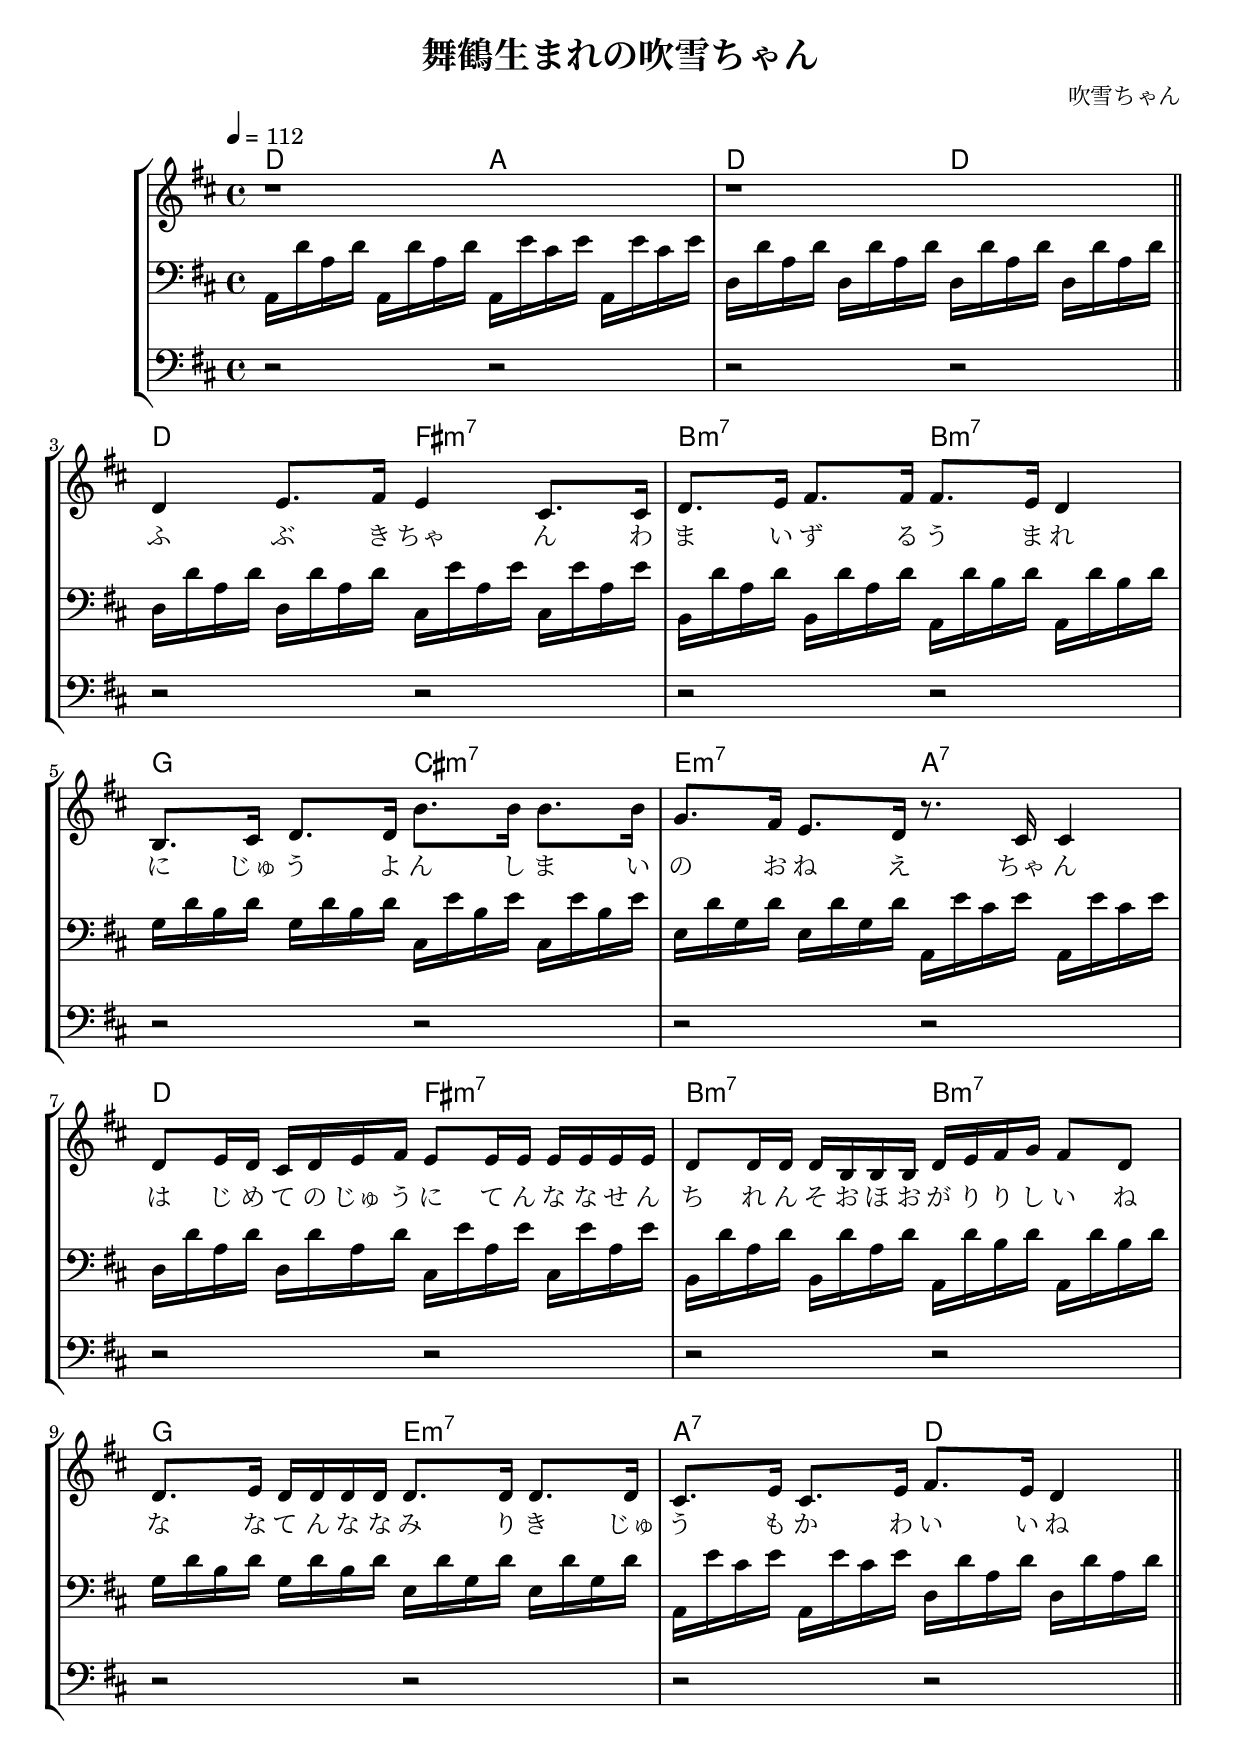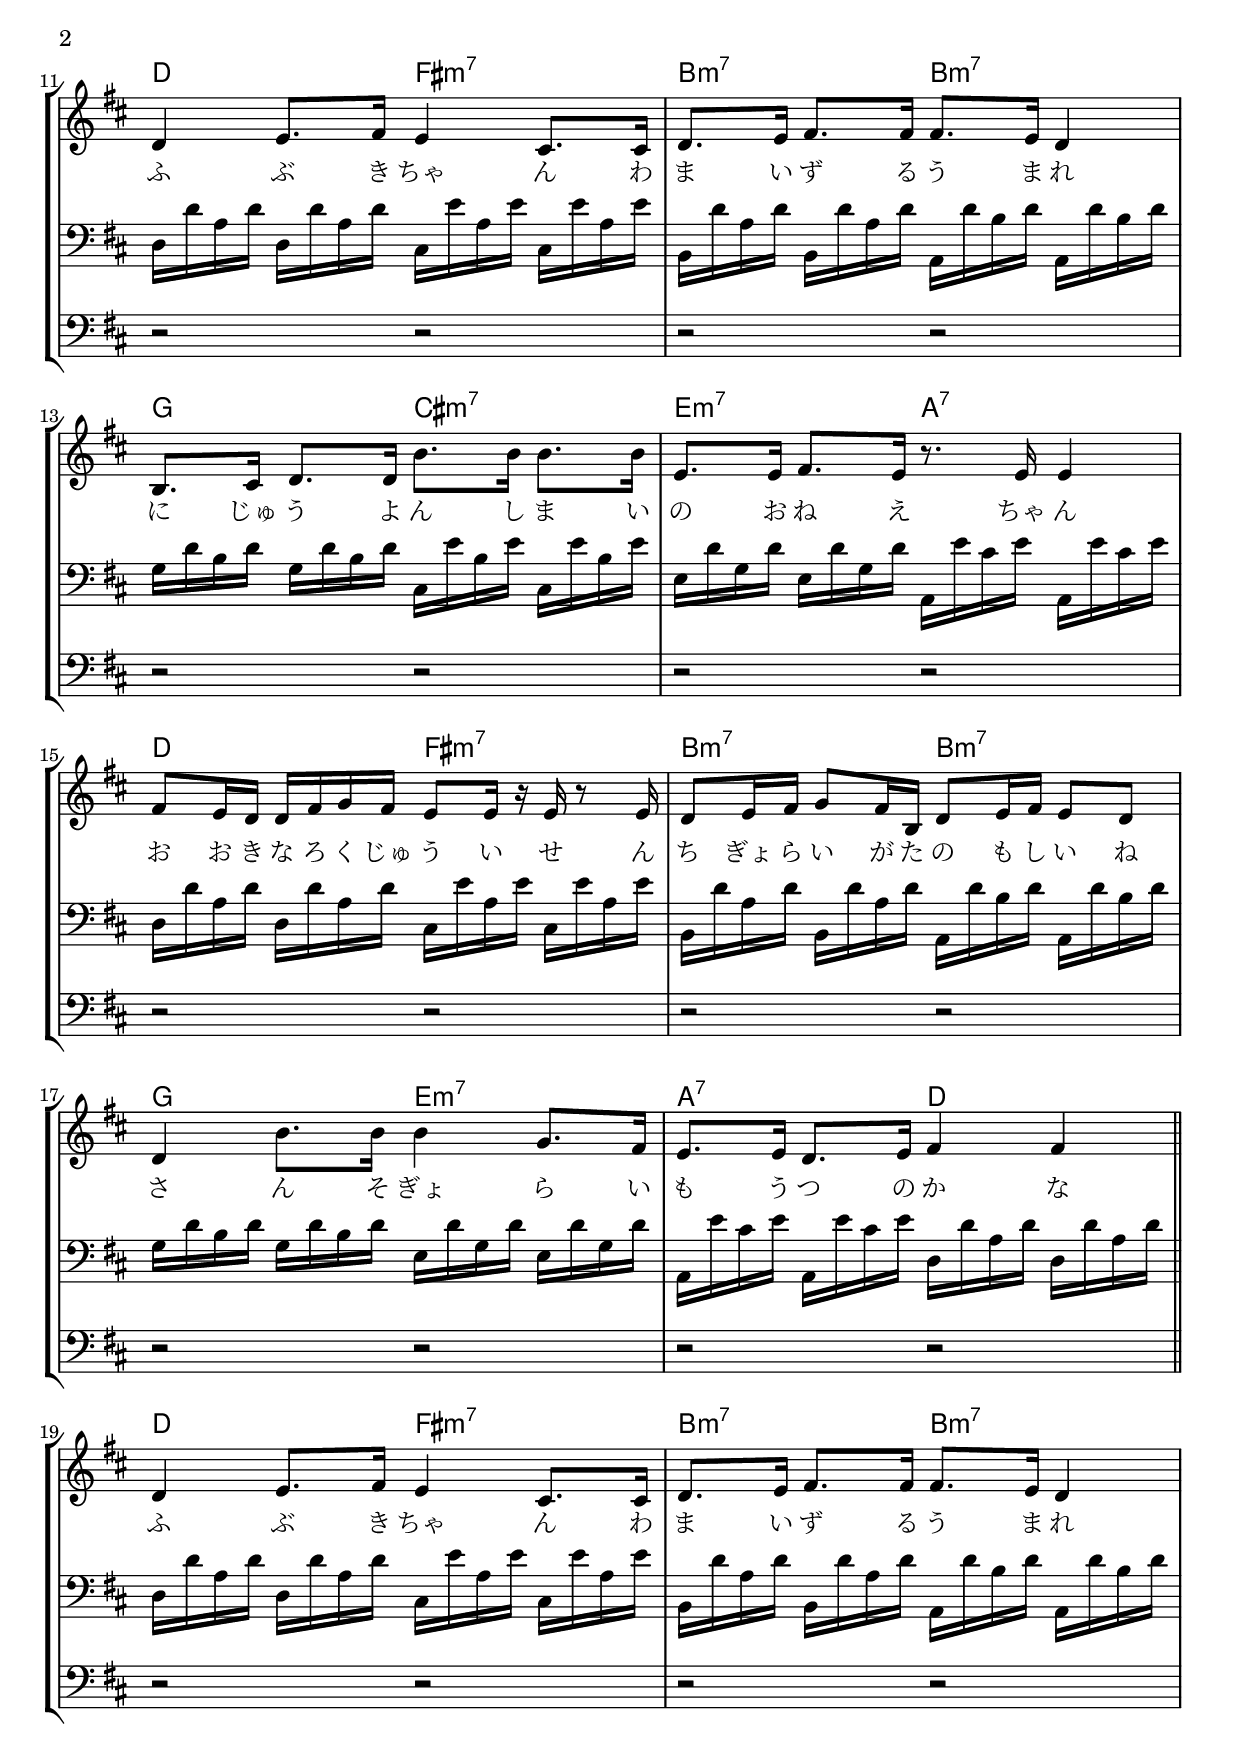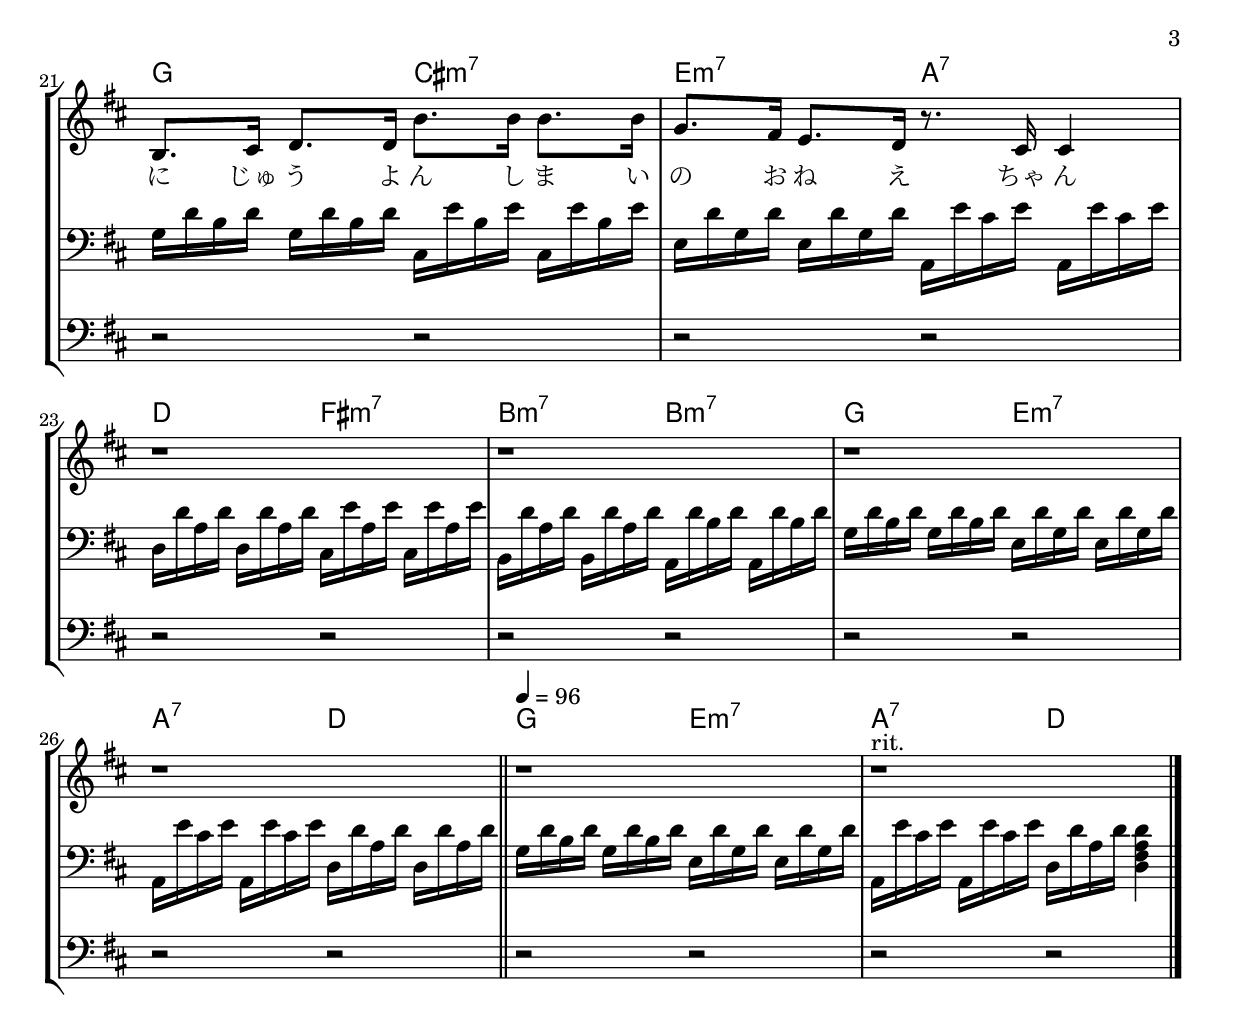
\version "2.12.1"

\header {
	title = \markup {舞鶴生まれの吹雪ちゃん}
	composer = \markup \center-column {吹雪ちゃん}
}

harmony = \chordmode {
	d2 a d d 

	d fis:min7 b:min7 b:min7 g cis:min7 e:min7 a:7 d fis:min7 b:min7 b:min7 g e:min7 a:7 d 

	d fis:min7 b:min7 b:min7 g cis:min7 e:min7 a:7 d fis:min7 b:min7 b:min7 g e:min7 a:7 d 

	d fis:min7 b:min7 b:min7 g cis:min7 e:min7 a:7 d fis:min7 b:min7 b:min7 g e:min7 a:7 d 

	g e:min7 a:7 d 
}

melody = {
	\key d \major
	\tempo 4 = 112
	r1 | r1   
	\set Staff.midiInstrument = #"fss0.35"
	 d'4  e'8.  fis'16  e'4  cis'8.  cis'16 
	d'8.  e'16  fis'8.  fis'16  fis'8.  e'16  d'4 
	b8.  cis'16  d'8.  d'16  b'8.  b'16  b'8.  b'16 
	g'8.  fis'16  e'8.  d'16  r8.  cis'16  cis'4 
	d'8  e'16  d'16  cis'16  d'16  e'16  fis'16  e'8  e'16  e'16  e'16  e'16  e'16  e'16 
	d'8  d'16  d'16  d'16  b16  b16  b16  d'16  e'16  fis'16  g'16  fis'8  d'8 
	d'8.  e'16  d'16  d'16  d'16  d'16  d'8.  d'16  d'8.  d'16 
	cis'8.  e'16  cis'8.  e'16  fis'8.  e'16  d'4
	\set Staff.midiInstrument = #"fss0.35"
	 d'4  e'8.  fis'16  e'4  cis'8.  cis'16 
	d'8.  e'16  fis'8.  fis'16  fis'8.  e'16  d'4 
	b8.  cis'16  d'8.  d'16  b'8.  b'16  b'8.  b'16 
	e'8.  e'16  fis'8.  e'16  r8.  e'16  e'4 
	fis'8  e'16  d'16  d'16  fis'16  g'16  fis'16  e'8  e'16  r16  e'16  r8  e'16 
	d'8  e'16  fis'16  g'8  fis'16  b16  d'8  e'16  fis'16  e'8  d'8 
	d'4  b'8.  b'16  b'4  g'8.  fis'16 
	e'8.  e'16  d'8.  e'16  fis'4  fis'4
	\set Staff.midiInstrument = #"fss0.35"
	 d'4  e'8.  fis'16  e'4  cis'8.  cis'16 
	d'8.  e'16  fis'8.  fis'16  fis'8.  e'16  d'4 
	b8.  cis'16  d'8.  d'16  b'8.  b'16  b'8.  b'16 
	g'8.  fis'16  e'8.  d'16  r8.  cis'16  cis'4
	r1 r1 r1 r1 	\tempo 4 = 96
	r1 | r1^"rit." \bar "|."
}

words = \lyricmode {
	
	ふ  ぶ  き  ちゃ  ん  わ  ま  い  ず  る  う  ま  れ  に  じゅ  う  よ  ん  し  ま  い  の  お  ね  え  ちゃ  ん  は  じ  め  て  の  じゅ  う  に  て  ん  な  な  せ  ん  ち  れ  ん  そ  お  ほ  お  が  り  り  し  い  ね  な  な  て  ん  な  な  み  り  き  じゅ  う  も  か  わ  い  い  ね  
	ふ  ぶ  き  ちゃ  ん  わ  ま  い  ず  る  う  ま  れ  に  じゅ  う  よ  ん  し  ま  い  の  お  ね  え  ちゃ  ん  お  お  き  な  ろ  く  じゅ  う  い  せ  ん  ち  ぎょ  ら  い  が  た  の  も  し  い  ね  さ  ん  そ  ぎょ  ら  い  も  う  つ  の  か  な  
	ふ  ぶ  き  ちゃ  ん  わ  ま  い  ず  る  う  ま  れ  に  じゅ  う  よ  ん  し  ま  い  の  お  ね  え  ちゃ  ん  
	
}

tempochange = {
	\tempo 4 = 112
	r1 | r1 \bar "||"
	\tempo 4 = 112
	r1 | r1 | r1 | r1 | r1 | r1 | r1 | r1 \bar "||"
	\tempo 4 = 112
	r1 | r1 | r1 | r1 | r1 | r1 | r1 | r1 \bar "||"
	\tempo 4 = 112
	r1 | r1 | r1 | r1 | r1 | r1 | r1 | r1 \bar "||"
	\tempo 4 = 96
	r1 | \tempo 4 = 72 r2 \tempo 4 = 64 r2 \bar "|."
}

mainacc = {
	\clef bass
	\set Staff.midiInstrument = #"Bagpipe"
	\key d \major
	\tempo 4 = 112
	a,16 d' a d' a, d' a d'
	a,16 e' cis' e' a, e' cis' e'
	d16 d' a d' d d' a d'
	d16 d' a d' d d' a d'
	\bar "||"

	\set Staff.midiInstrument = #"Bagpipe"
	d16 d' a d' d d' a d'
	cis16 e' a e' cis e' a e'
	b,16 d' a d' b, d' a d'
	a,16 d' b d' a, d' b d'
	g16 d' b d' g d' b d'
	cis16 e' b e' cis e' b e'
	e16 d' g d' e d' g d'
	a,16 e' cis' e' a, e' cis' e'
	d16 d' a d' d d' a d'
	cis16 e' a e' cis e' a e'
	b,16 d' a d' b, d' a d'
	a,16 d' b d' a, d' b d'
	g16 d' b d' g d' b d'
	e16 d' g d' e d' g d'
	a,16 e' cis' e' a, e' cis' e'
	d16 d' a d' d d' a d'
	\bar "||"

	\set Staff.midiInstrument = #"Bagpipe"
	d16 d' a d' d d' a d'
	cis16 e' a e' cis e' a e'
	b,16 d' a d' b, d' a d'
	a,16 d' b d' a, d' b d'
	g16 d' b d' g d' b d'
	cis16 e' b e' cis e' b e'
	e16 d' g d' e d' g d'
	a,16 e' cis' e' a, e' cis' e'
	d16 d' a d' d d' a d'
	cis16 e' a e' cis e' a e'
	b,16 d' a d' b, d' a d'
	a,16 d' b d' a, d' b d'
	g16 d' b d' g d' b d'
	e16 d' g d' e d' g d'
	a,16 e' cis' e' a, e' cis' e'
	d16 d' a d' d d' a d'
	\bar "||"

	\set Staff.midiInstrument = #"Bagpipe"
	d16 d' a d' d d' a d'
	cis16 e' a e' cis e' a e'
	b,16 d' a d' b, d' a d'
	a,16 d' b d' a, d' b d'
	g16 d' b d' g d' b d'
	cis16 e' b e' cis e' b e'
	e16 d' g d' e d' g d'
	a,16 e' cis' e' a, e' cis' e'
	d16 d' a d' d d' a d'
	cis16 e' a e' cis e' a e'
	b,16 d' a d' b, d' a d'
	a,16 d' b d' a, d' b d'
	g16 d' b d' g d' b d'
	e16 d' g d' e d' g d'
	a,16 e' cis' e' a, e' cis' e'
	d16 d' a d' d d' a d'
	\bar "||"

	\set Staff.midiInstrument = #"Bagpipe"
	\tempo 4 = 96
	g16 d' b d' g d' b d'
	e16 d' g d' e d' g d'
	a,16 e' cis' e' a, e' cis' e'
	d16 d' a d' <d fis a d'>4
	\bar "|."
}

subacc = {
	\clef bass
	\set Staff.midiInstrument = #"Synth Voice"
	\key d \major
	\tempo 4 = 112
	r2
	r2
	r2
	r2
	\bar "||"

	\set Staff.midiInstrument = #"Synth Voice"
	r2
	r2
	r2
	r2
	r2
	r2
	r2
	r2
	r2
	r2
	r2
	r2
	r2
	r2
	r2
	r2
	\bar "||"

	\set Staff.midiInstrument = #"Synth Voice"
	r2
	r2
	r2
	r2
	r2
	r2
	r2
	r2
	r2
	r2
	r2
	r2
	r2
	r2
	r2
	r2
	\bar "||"

	\set Staff.midiInstrument = #"Synth Voice"
	r2
	r2
	r2
	r2
	r2
	r2
	r2
	r2
	r2
	r2
	r2
	r2
	r2
	r2
	r2
	r2
	\bar "||"

	\set Staff.midiInstrument = #"Synth Voice"
	\tempo 4 = 96
	r2
	r2
	r2
	r2
	\bar "|."
}

percA = {
	\drummode {
	r2 hho2  |r2 hho2  \bar "||"
	r2 hho2  |r2 hho2  |r2 hho2  |r2 hho2  |r2 hho2  |r2 hho2  |r2 hho2  |r2 hho2  \bar "||"
	r2 hho2  |r2 hho2  |r2 hho2  |r2 hho2  |r2 hho2  |r2 hho2  |r2 hho2  |r2 hho2  \bar "||"
	r2 hho2  |r2 hho2  |r2 hho2  |r2 hho2  |r2 hho2  |r2 hho2  |r2 hho2  |r2 hho2  \bar "||"
	r2 hho2  |r2 hho2  \bar "|."
	}
}

percB = {
	\drummode {
	r8 hh16 hh16 hh8 hh16 hh8. hh16 hh16 hh8 hh16 hh16  |hh8 hh16 hh16 hh8 hh16 hh8 hh4. r16  \bar "||"
	r8 hh16 hh16 hh8 hh16 hh8. hh16 hh16 hh8 hh16 hh16  |hh8 hh16 hh16 hh8 hh16 hh8. hh16 hh16 hh8 hh8  |hh8 hh16 hh16 hh8 hh16 hh8. hh16 hh16 hh8 hh16 hh16  |hh8 hh16 hh16 hh8 hh16 hh8. hh16 hh16 hh8 hh8  |r8 hh16 hh16 hh8 hh16 hh8. hh16 hh16 hh8 hh16 hh16  |hh8 hh16 hh16 hh8 hh16 hh8. hh16 hh16 hh8 hh8  |hh8 hh16 hh16 hh8 hh16 hh8. hh16 hh16 hh8 hh16 hh16  |hh8 hh16 hh16 hh8 hh16 hh8 hh4. r16  \bar "||"
	r8 hh16 hh16 hh8 hh16 hh8. hh16 hh16 hh8 hh16 hh16  |hh8 hh16 hh16 hh8 hh16 hh8. hh16 hh16 hh8 hh8  |hh8 hh16 hh16 hh8 hh16 hh8. hh16 hh16 hh8 hh16 hh16  |hh8 hh16 hh16 hh8 hh16 hh8. hh16 hh16 hh8 hh8  |r8 hh16 hh16 hh8 hh16 hh8. hh16 hh16 hh8 hh16 hh16  |hh8 hh16 hh16 hh8 hh16 hh8. hh16 hh16 hh8 hh8  |hh8 hh16 hh16 hh8 hh16 hh8. hh16 hh16 hh8 hh16 hh16  |hh8 hh16 hh16 hh8 hh16 hh8 hh4. r16  \bar "||"
	r8 hh16 hh16 hh8 hh16 hh8. hh16 hh16 hh8 hh16 hh16  |hh8 hh16 hh16 hh8 hh16 hh8. hh16 hh16 hh8 hh8  |hh8 hh16 hh16 hh8 hh16 hh8. hh16 hh16 hh8 hh16 hh16  |hh8 hh16 hh16 hh8 hh16 hh8. hh16 hh16 hh8 hh8  |r8 hh16 hh16 hh8 hh16 hh8. hh16 hh16 hh8 hh16 hh16  |hh8 hh16 hh16 hh8 hh16 hh8. hh16 hh16 hh8 hh8  |hh8 hh16 hh16 hh8 hh16 hh8. hh16 hh16 hh8 hh16 hh16  |hh8 hh16 hh16 hh8 hh16 hh8 hh4. r16  \bar "||"
	r8 hh16 hh16 hh8 hh16 hh8. hh16 hh16 hh8 hh16 hh16  |hh8 hh16 hh16 hh8 hh16 hh8 hh4. r16  \bar "|."
	}
}

percC = {
	\drummode {
	r4 sn2 sn4  |r4 sn4. sn16 sn8 sn16 sn16 sn16  \bar "||"
	r4 sn2 sn4  |r4 sn2 sn4  |r4 sn2 sn4  |r4 sn2 sn4  |r4 sn2 sn4  |r4 sn2 sn4  |r4 sn2 sn4  |r4 sn4. sn16 sn8 sn16 sn16 sn16  \bar "||"
	r4 sn2 sn4  |r4 sn2 sn4  |r4 sn2 sn4  |r4 sn2 sn4  |r4 sn2 sn4  |r4 sn2 sn4  |r4 sn2 sn4  |r4 sn4. sn16 sn8 sn16 sn16 sn16  \bar "||"
	r4 sn2 sn4  |r4 sn2 sn4  |r4 sn2 sn4  |r4 sn2 sn4  |r4 sn2 sn4  |r4 sn2 sn4  |r4 sn2 sn4  |r4 sn4. sn16 sn8 sn16 sn16 sn16  \bar "||"
	r4 sn2 sn4  |r4 sn4. sn16 sn8 sn16 sn16 sn16  \bar "|."
	}
}

percD = {
	\drummode {
	bd8 bd4 bd4 r16 bd8. bd8  |bd4. bd8. bd4. r16  \bar "||"
	bd8 bd4 bd4 r16 bd8. bd8  |bd8 bd4 bd4 r16 bd8. bd8  |bd8 bd4 bd4 r16 bd8. bd8  |bd8 bd4 bd4 r16 bd8. bd8  |bd8 bd4 bd4 r16 bd8. bd8  |bd8 bd4 bd4 r16 bd8. bd8  |bd8 bd4 bd4 r16 bd8. bd8  |bd4. bd8. bd4. r16  \bar "||"
	bd8 bd4 bd4 r16 bd8. bd8  |bd8 bd4 bd4 r16 bd8. bd8  |bd8 bd4 bd4 r16 bd8. bd8  |bd8 bd4 bd4 r16 bd8. bd8  |bd8 bd4 bd4 r16 bd8. bd8  |bd8 bd4 bd4 r16 bd8. bd8  |bd8 bd4 bd4 r16 bd8. bd8  |bd4. bd8. bd4. r16  \bar "||"
	bd8 bd4 bd4 r16 bd8. bd8  |bd8 bd4 bd4 r16 bd8. bd8  |bd8 bd4 bd4 r16 bd8. bd8  |bd8 bd4 bd4 r16 bd8. bd8  |bd8 bd4 bd4 r16 bd8. bd8  |bd8 bd4 bd4 r16 bd8. bd8  |bd8 bd4 bd4 r16 bd8. bd8  |bd4. bd8. bd4. r16  \bar "||"
	bd8 bd4 bd4 r16 bd8. bd8  |bd4. bd8. bd4. r16  \bar "|."
	}
}

percE = {
	\drummode {
	cymc1  |r2. cymc4  \bar "||"
	cymc1  |r1 |r1 |r1 |cymc1  |r1 |r1 |r2. cymc4  \bar "||"
	cymc1  |r1 |r1 |r1 |cymc1  |r1 |r1 |r2. cymc4  \bar "||"
	cymc1  |r1 |r1 |r1 |cymc1  |r1 |r1 |r2. cymc4  \bar "||"
	cymc1  |r2. cymc4  \bar "|."
	}
}

\score {
	<<
		\new StaffGroup <<
			\new ChordNames {\harmony}
			\new Voice = "melody" {\melody}
			\new Lyrics \lyricsto "melody" \words
			\new Staff = "mainacc" {\mainacc}
			\new Staff = "subacc" {\subacc}
		>>
	>>
	\layout { }
}
